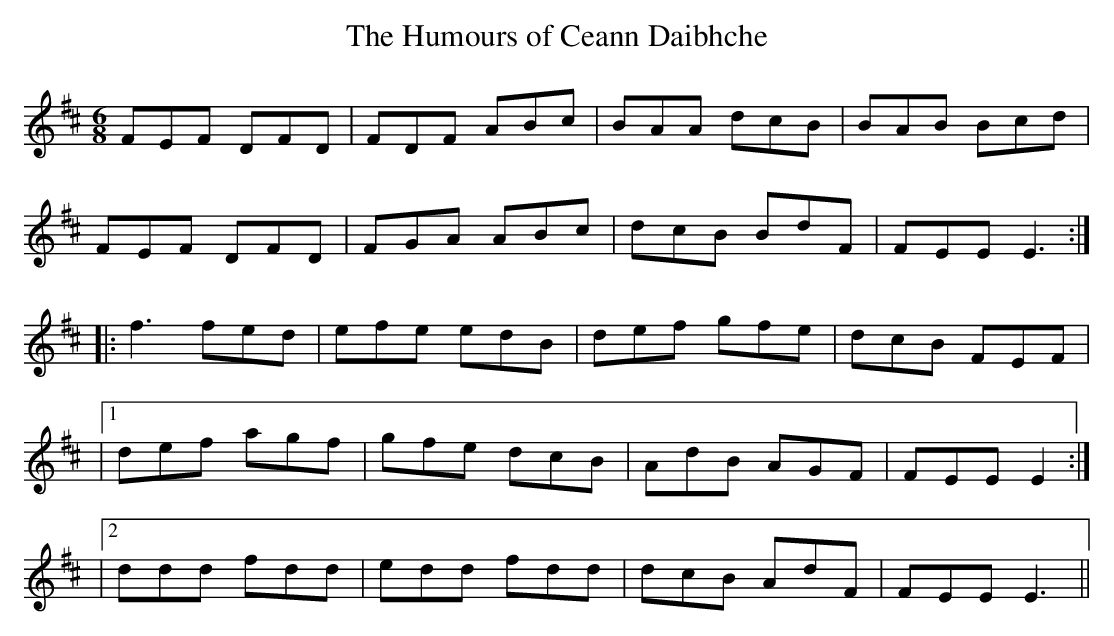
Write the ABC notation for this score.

X:1
T:Humours of Ceann Daibhche, The
M:6/8
L:1/8
K:D
FEF DFD|FDF ABc|BAA dcB|BAB Bcd|
FEF DFD|FGA ABc|dcB BdF|FEE E3:|
|:f3 fed|efe edB|def gfe|dcB FEF|
|1def agf|gfe dcB|AdB AGF|FEE E2:|
|2ddd fdd|edd fdd|dcB AdF|FEE E3||
